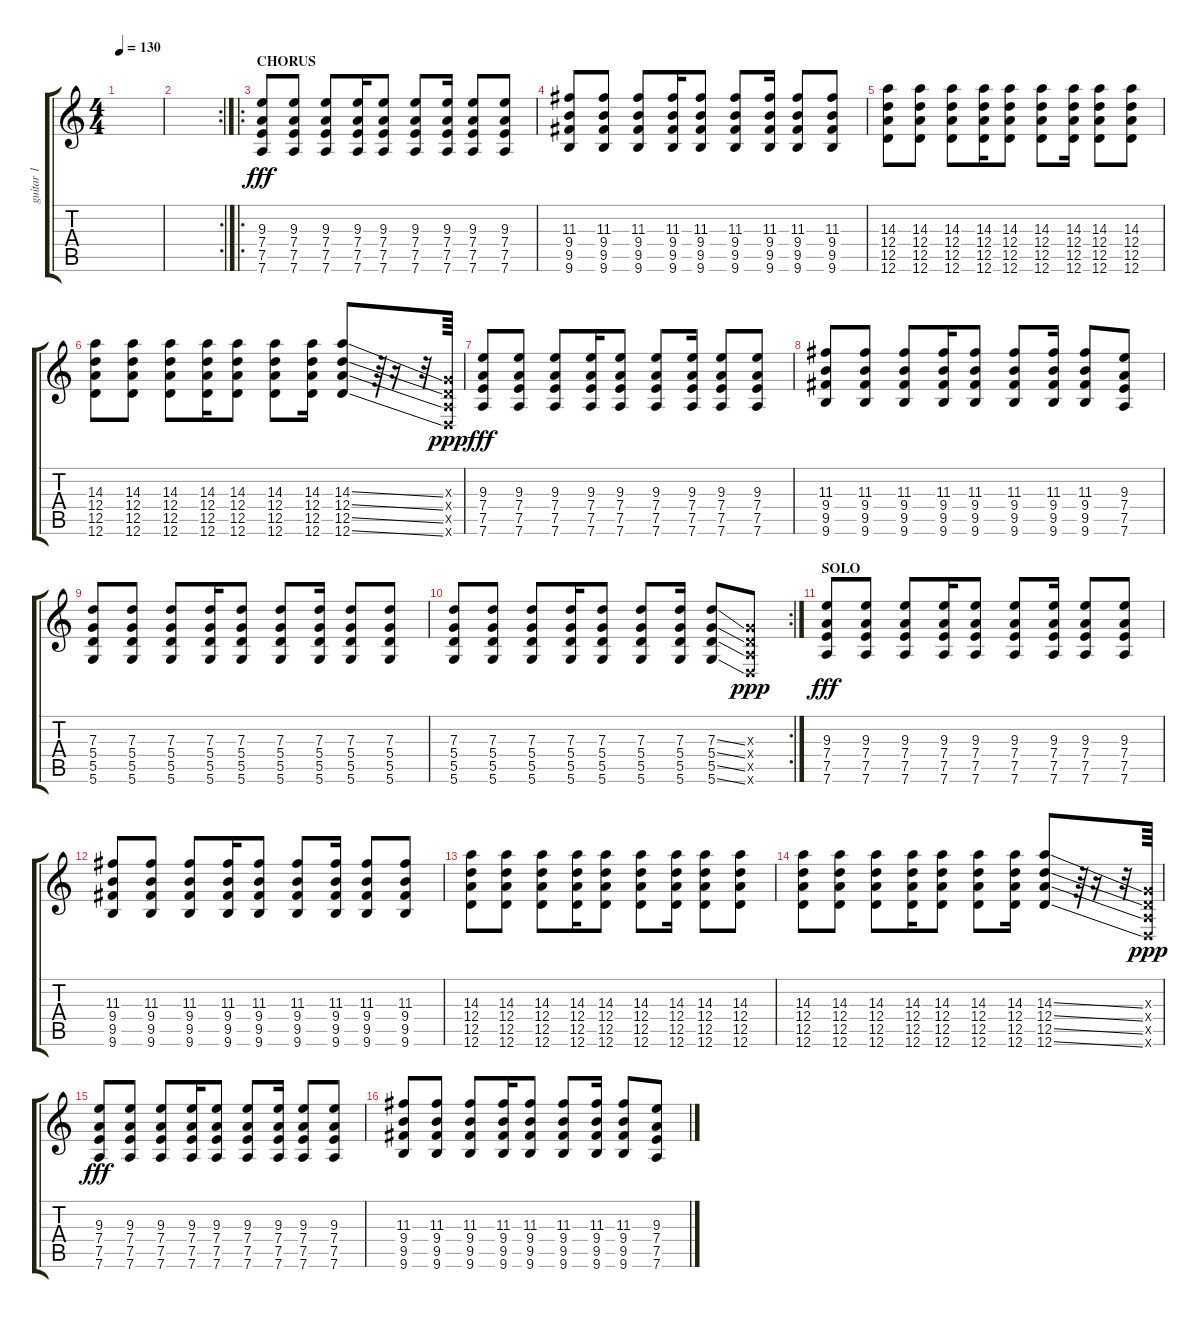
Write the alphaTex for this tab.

\track ("guitar 1" "guitar 1") {instrument electricguitarmuted}
\staff {score tabs}
\tuning (E4 B3 G3 D3 A2 D2) {hide}
\ts (4 4)
\tempo 130
\clef g2
\ks c
|
\rc 2
|
\ro
\section ("" "CHORUS")
(9.3 7.4 7.5 7.6).8{dy fff volume 11 instrument overdrivenguitar} (9.3 7.4 7.5 7.6).8 (9.3 7.4 7.5 7.6).8 (9.3 7.4 7.5 7.6).16 (9.3 7.4 7.5 7.6).8 (9.3 7.4 7.5 7.6).8 (9.3 7.4 7.5 7.6).16 (9.3 7.4 7.5 7.6).8 (9.3 7.4 7.5 7.6).8 |
(11.3 9.4 9.5 9.6).8 (11.3 9.4 9.5 9.6).8 (11.3 9.4 9.5 9.6).8 (11.3 9.4 9.5 9.6).16 (11.3 9.4 9.5 9.6).8 (11.3 9.4 9.5 9.6).8 (11.3 9.4 9.5 9.6).16 (11.3 9.4 9.5 9.6).8 (11.3 9.4 9.5 9.6).8 |
(14.3 12.4 12.5 12.6).8 (14.3 12.4 12.5 12.6).8 (14.3 12.4 12.5 12.6).8 (14.3 12.4 12.5 12.6).16 (14.3 12.4 12.5 12.6).8 (14.3 12.4 12.5 12.6).8 (14.3 12.4 12.5 12.6).16 (14.3 12.4 12.5 12.6).8 (14.3 12.4 12.5 12.6).8 |
(14.3 12.4 12.5 12.6).8 (14.3 12.4 12.5 12.6).8 (14.3 12.4 12.5 12.6).8 (14.3 12.4 12.5 12.6).16 (14.3 12.4 12.5 12.6).8 (14.3 12.4 12.5 12.6).8 (14.3 12.4 12.5 12.6).16 (14.3{ss} 12.4{ss} 12.5{ss} 12.6{ss}).8 r.64 r.16 r.32 (0.3{x} 0.4{x} 0.5{x} 0.6{x}).64{dy ppp} |
(9.3 7.4 7.5 7.6).8{dy fff} (9.3 7.4 7.5 7.6).8 (9.3 7.4 7.5 7.6).8 (9.3 7.4 7.5 7.6).16 (9.3 7.4 7.5 7.6).8 (9.3 7.4 7.5 7.6).8 (9.3 7.4 7.5 7.6).16 (9.3 7.4 7.5 7.6).8 (9.3 7.4 7.5 7.6).8 |
(11.3 9.4 9.5 9.6).8 (11.3 9.4 9.5 9.6).8 (11.3 9.4 9.5 9.6).8 (11.3 9.4 9.5 9.6).16 (11.3 9.4 9.5 9.6).8 (11.3 9.4 9.5 9.6).8 (11.3 9.4 9.5 9.6).16 (11.3 9.4 9.5 9.6).8 (9.3 7.4 7.5 7.6).8 |
(7.3 5.4 5.5 5.6).8 (7.3 5.4 5.5 5.6).8 (7.3 5.4 5.5 5.6).8 (7.3 5.4 5.5 5.6).16 (7.3 5.4 5.5 5.6).8 (7.3 5.4 5.5 5.6).8 (7.3 5.4 5.5 5.6).16 (7.3 5.4 5.5 5.6).8 (7.3 5.4 5.5 5.6).8 |
\rc 2
(7.3 5.4 5.5 5.6).8 (7.3 5.4 5.5 5.6).8 (7.3 5.4 5.5 5.6).8 (7.3 5.4 5.5 5.6).16 (7.3 5.4 5.5 5.6).8 (7.3 5.4 5.5 5.6).8 (7.3 5.4 5.5 5.6).16 (7.3{ss} 5.4{ss} 5.5{ss} 5.6{ss}).8 (0.3{x} 0.4{x} 0.5{x} 0.6{x}).8{dy ppp} |
\section ("" "SOLO")
(9.3 7.4 7.5 7.6).8{dy fff volume 10 instrument overdrivenguitar} (9.3 7.4 7.5 7.6).8 (9.3 7.4 7.5 7.6).8 (9.3 7.4 7.5 7.6).16 (9.3 7.4 7.5 7.6).8 (9.3 7.4 7.5 7.6).8 (9.3 7.4 7.5 7.6).16 (9.3 7.4 7.5 7.6).8 (9.3 7.4 7.5 7.6).8 |
(11.3 9.4 9.5 9.6).8 (11.3 9.4 9.5 9.6).8 (11.3 9.4 9.5 9.6).8 (11.3 9.4 9.5 9.6).16 (11.3 9.4 9.5 9.6).8 (11.3 9.4 9.5 9.6).8 (11.3 9.4 9.5 9.6).16 (11.3 9.4 9.5 9.6).8 (11.3 9.4 9.5 9.6).8 |
(14.3 12.4 12.5 12.6).8 (14.3 12.4 12.5 12.6).8 (14.3 12.4 12.5 12.6).8 (14.3 12.4 12.5 12.6).16 (14.3 12.4 12.5 12.6).8 (14.3 12.4 12.5 12.6).8 (14.3 12.4 12.5 12.6).16 (14.3 12.4 12.5 12.6).8 (14.3 12.4 12.5 12.6).8 |
(14.3 12.4 12.5 12.6).8 (14.3 12.4 12.5 12.6).8 (14.3 12.4 12.5 12.6).8 (14.3 12.4 12.5 12.6).16 (14.3 12.4 12.5 12.6).8 (14.3 12.4 12.5 12.6).8 (14.3 12.4 12.5 12.6).16 (14.3{ss} 12.4{ss} 12.5{ss} 12.6{ss}).8 r.64 r.16 r.32 (0.3{x} 0.4{x} 0.5{x} 0.6{x}).64{dy ppp} |
(9.3 7.4 7.5 7.6).8{dy fff} (9.3 7.4 7.5 7.6).8 (9.3 7.4 7.5 7.6).8 (9.3 7.4 7.5 7.6).16 (9.3 7.4 7.5 7.6).8 (9.3 7.4 7.5 7.6).8 (9.3 7.4 7.5 7.6).16 (9.3 7.4 7.5 7.6).8 (9.3 7.4 7.5 7.6).8 |
(11.3 9.4 9.5 9.6).8 (11.3 9.4 9.5 9.6).8 (11.3 9.4 9.5 9.6).8 (11.3 9.4 9.5 9.6).16 (11.3 9.4 9.5 9.6).8 (11.3 9.4 9.5 9.6).8 (11.3 9.4 9.5 9.6).16 (11.3 9.4 9.5 9.6).8 (9.3 7.4 7.5 7.6).8
